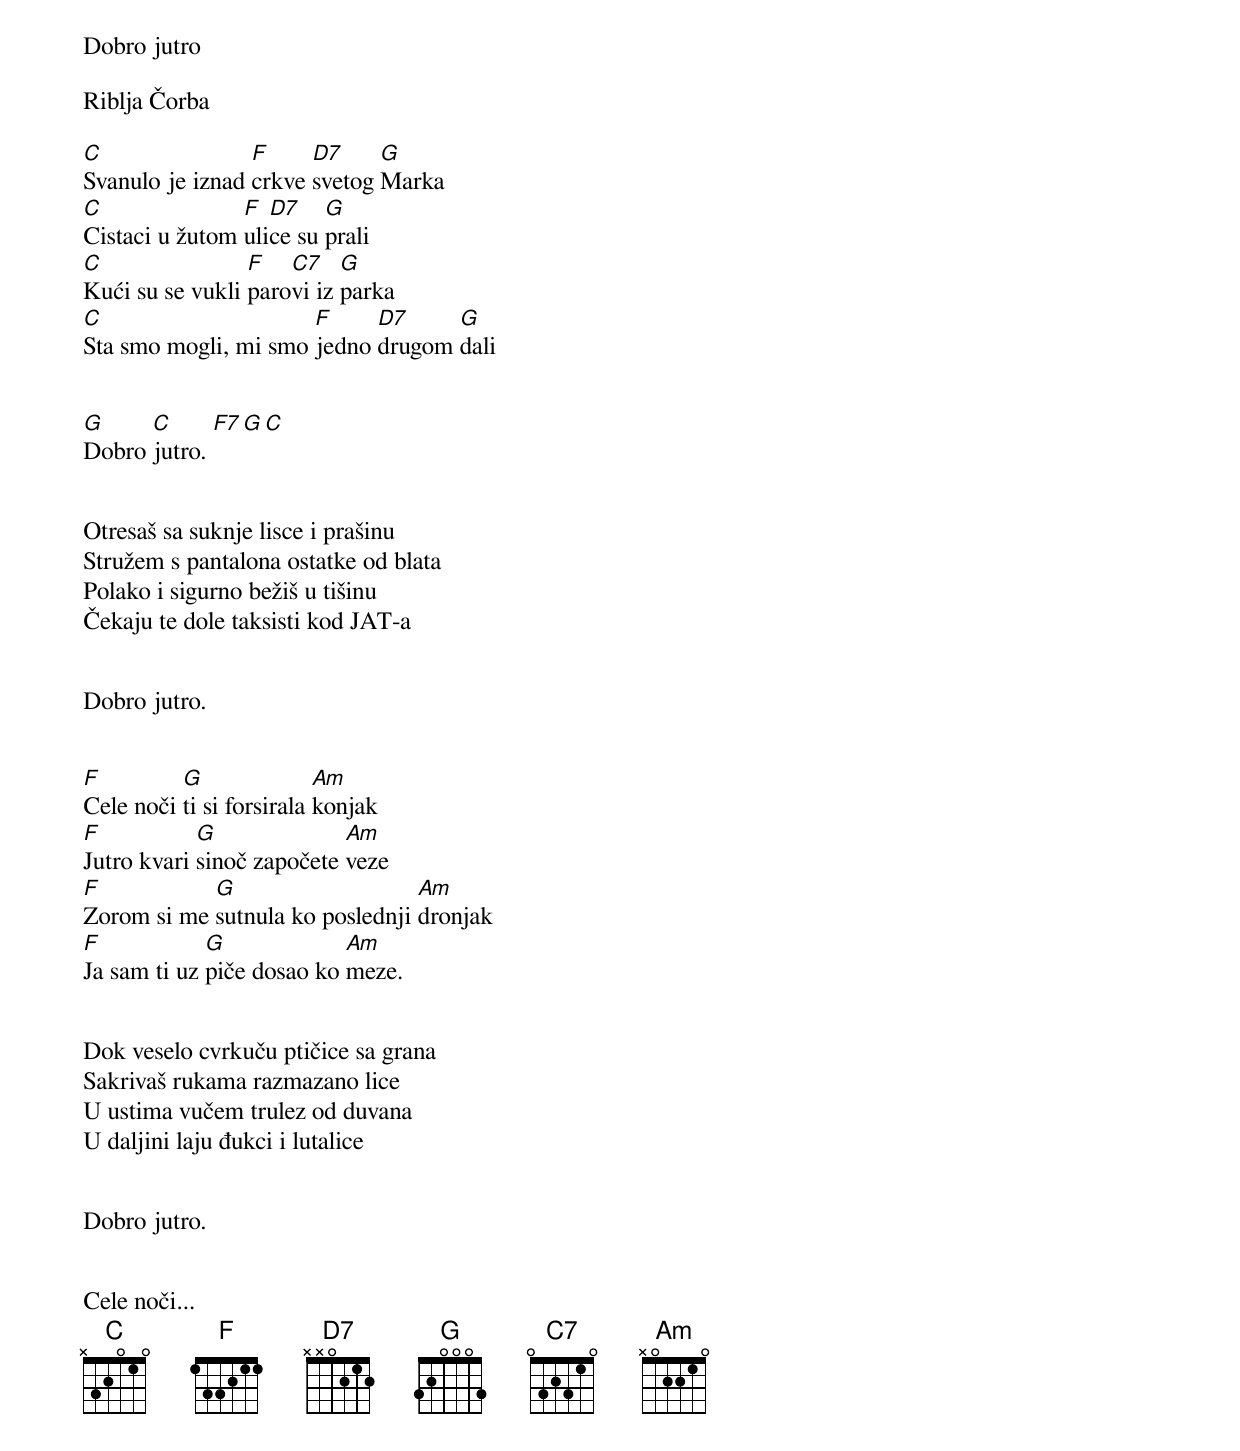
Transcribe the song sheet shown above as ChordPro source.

Dobro jutro

Riblja Čorba

[C]Svanulo je iznad [F]crkve [D7]svetog [G]Marka
[C]Cistaci u žutom [F]uli[D7]ce su [G]prali
[C]Kući su se vukli [F]paro[C7]vi iz [G]parka
[C]Sta smo mogli, mi smo [F]jedno [D7]drugom [G]dali


[G]Dobro [C]jutro. [F7 G C]


Otresaš sa suknje lisce i prašinu
Stružem s pantalona ostatke od blata
Polako i sigurno bežiš u tišinu
Čekaju te dole taksisti kod JAT-a


Dobro jutro.


[F]Cele noči [G]ti si forsirala [Am]konjak
[F]Jutro kvari [G]sinoč započete [Am]veze
[F]Zorom si me [G]sutnula ko poslednji [Am]dronjak
[F]Ja sam ti uz [G]piče dosao ko [Am]meze.


Dok veselo cvrkuču ptičice sa grana
Sakrivaš rukama razmazano lice
U ustima vučem trulez od duvana
U daljini laju đukci i lutalice


Dobro jutro.


Cele noči...
